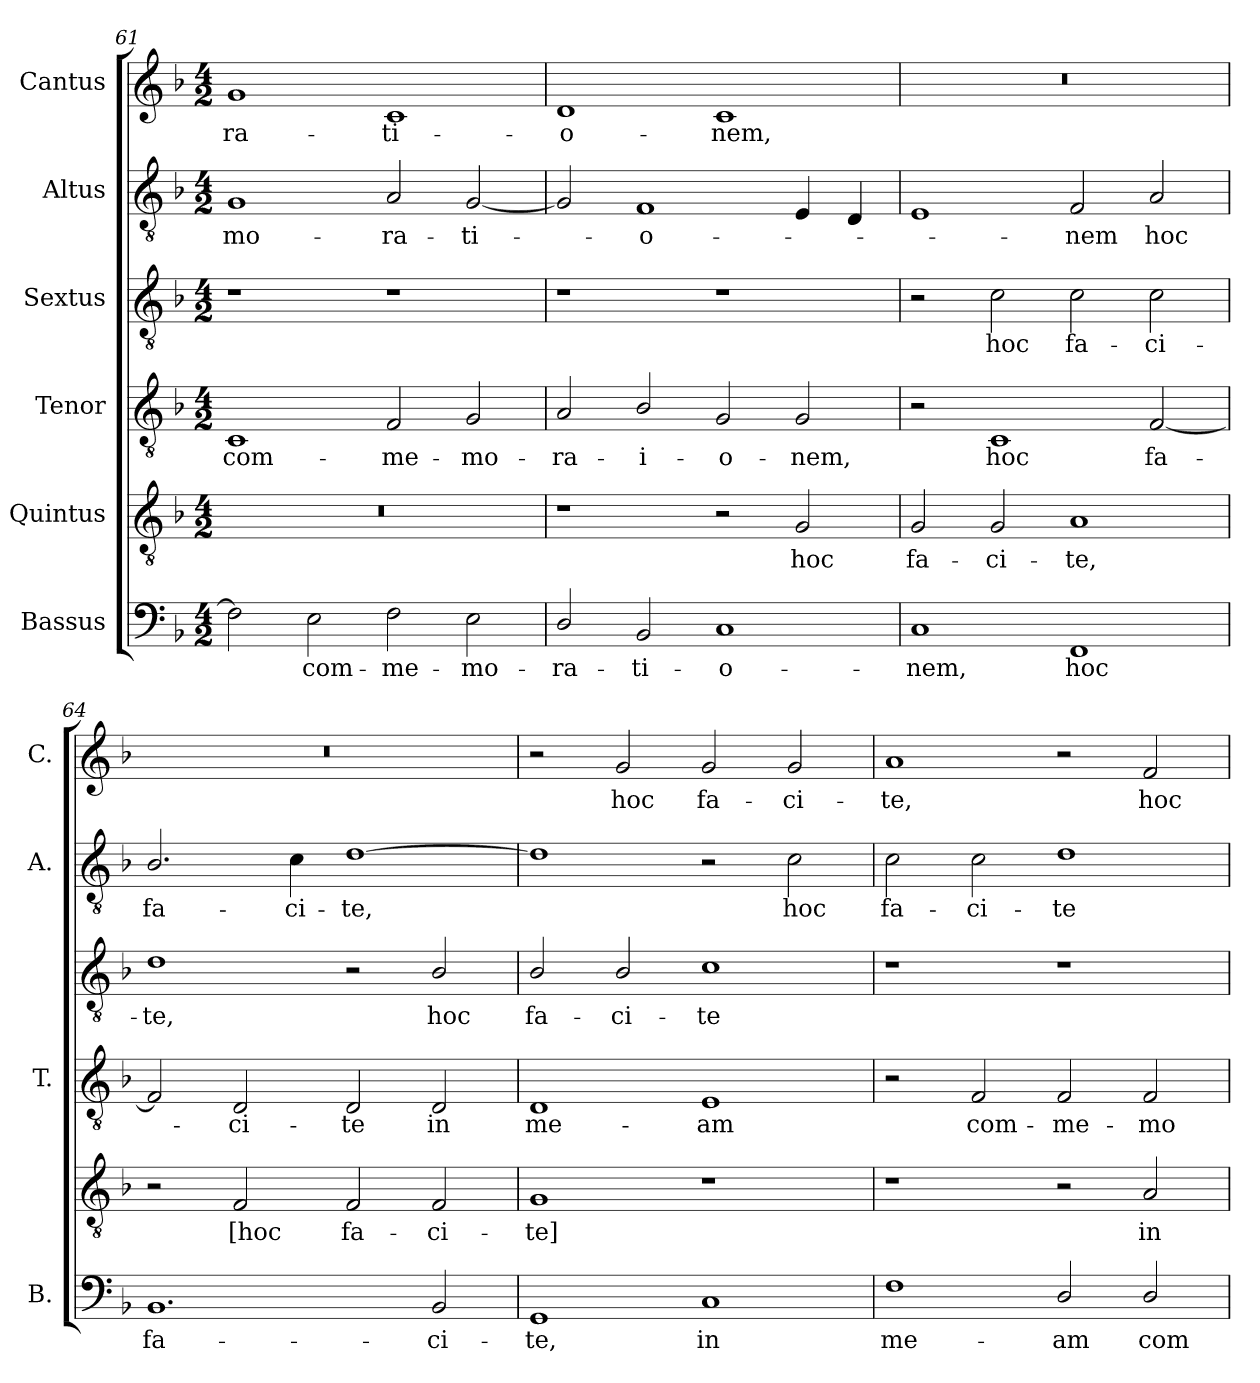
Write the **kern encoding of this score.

**kern	**text	**kern	**text	**kern	**text	**kern	**text	**kern	**text	**kern	**text
*part6	*part6	*part5	*part5	*part4	*part4	*part3	*part3	*part2	*part2	*part1	*part1
*staff6	*staff6	*staff5	*staff5	*staff4	*staff4	*staff3	*staff3	*staff2	*staff2	*staff1	*staff1
*I"Bassus	*	*I"Quintus	*	*I"Tenor	*	*I"Sextus	*	*I"Altus	*	*I"Cantus	*
*I'B.	*	*	*	*I'T.	*	*	*	*I'A.	*	*I'C.	*
*clefF4	*	*clefGv2	*	*clefGv2	*	*clefGv2	*	*clefGv2	*	*clefG2	*
*	*	*ITrd7c12	*	*ITrd7c12	*	*ITrd7c12	*	*ITrd7c12	*	*	*
*k[b-]	*	*k[b-]	*	*k[b-]	*	*k[b-]	*	*k[b-]	*	*k[b-]	*
*F:	*	*F:	*	*F:	*	*F:	*	*F:	*	*F:	*
*M4/2	*	*M4/2	*	*M4/2	*	*M4/2	*	*M4/2	*	*M4/2	*
=61	=61	=61	=61	=61	=61	=61	=61	=61	=61	=61	=61
!	!	!LO:N:vis=1	!	!	!LO:LY:b	!	!	!	!LO:LY:b	!	!LO:LY:b
2F\]	.	0r	.	1CC	com-	1r	.	1GG	-mo-	1g	-ra-
!	!LO:LY:b	!	!	!	!	!	!	!	!	!	!
2E\	com-	.	.	.	.	.	.	.	.	.	.
!	!LO:LY:b	!	!	!	!LO:LY:b	!	!	!	!LO:LY:b	!	!LO:LY:b
2F\	-me-	.	.	2FF/	-me-	1r	.	2AA/	-ra-	1c	-ti-
!	!LO:LY:b	!	!	!	!LO:LY:b	!	!	!	!LO:LY:b	!	!
2E\	-mo-	.	.	2GG/	-mo-	.	.	[<2GG/	-ti-	.	.
!!LO:PB:g=z
=62	=62	=62	=62	=62	=62	=62	=62	=62	=62	=62	=62
!	!LO:LY:b	!	!	!	!LO:LY:b	!	!	!	!	!	!LO:LY:b
2D/	-ra-	1r	.	2AA/	-ra-	1r	.	2GG/]	.	1d	-o-
!	!LO:LY:b	!	!	!	!LO:LY:b	!	!	!	!LO:LY:b	!	!
2BB-/	-ti-	.	.	2BB-/	-i-	.	.	1FF	-o-	.	.
!	!LO:LY:b	!	!	!	!LO:LY:b	!	!	!	!	!	!LO:LY:b
1C	-o-	2r	.	2GG/	-o-	1r	.	.	.	1c	-nem,
!	!	!	!LO:LY:b	!	!LO:LY:b	!	!	!	!	!	!
.	.	2GG/	hoc	2GG/	-nem,	.	.	4EE/	.	.	.
.	.	.	.	.	.	.	.	4DD/	.	.	.
=63	=63	=63	=63	=63	=63	=63	=63	=63	=63	=63	=63
!	!LO:LY:b	!	!LO:LY:b	!	!	!	!	!	!	!LO:N:vis=1	!
1C	-nem,	2GG/	fa-	2r	.	2r	.	1EE	.	0r	.
!	!	!	!LO:LY:b	!	!LO:LY:b	!	!LO:LY:b	!	!	!	!
.	.	2GG/	-ci-	1CC	hoc	2C\	hoc	.	.	.	.
!	!LO:LY:b	!	!LO:LY:b	!	!	!	!LO:LY:b	!	!LO:LY:b	!	!
1FF	hoc	1AA	-te,	.	.	2C\	fa-	2FF/	-nem	.	.
!	!	!	!	!	!LO:LY:b	!	!LO:LY:b	!	!LO:LY:b	!	!
.	.	.	.	[<2FF/	fa-	2C\	-ci-	2AA/	hoc	.	.
=64	=64	=64	=64	=64	=64	=64	=64	=64	=64	=64	=64
!	!LO:LY:b	!	!	!	!	!	!LO:LY:b	!	!LO:LY:b	!LO:N:vis=1	!
1.BB-	fa-	2r	.	2FF/]	.	1D	-te,	2.BB-/	fa-	0r	.
!	!	!	!LO:LY:b	!	!LO:LY:b	!	!	!	!	!	!
.	.	2FF/	[hoc	2DD/	-ci-	.	.	.	.	.	.
!	!	!	!	!	!	!	!	!	!LO:LY:b	!	!
.	.	.	.	.	.	.	.	4C\	-ci-	.	.
!	!	!	!LO:LY:b	!	!LO:LY:b	!	!	!	!LO:LY:b	!	!
.	.	2FF/	fa-	2DD/	-te	2r	.	[>1D	-te,	.	.
!	!LO:LY:b	!	!LO:LY:b	!	!LO:LY:b	!	!LO:LY:b	!	!	!	!
2BB-/	-ci-	2FF/	-ci-	2DD/	in	2BB-/	hoc	.	.	.	.
=65	=65	=65	=65	=65	=65	=65	=65	=65	=65	=65	=65
!	!LO:LY:b	!	!LO:LY:b	!	!LO:LY:b	!	!LO:LY:b	!	!	!	!
1GG	-te,	1GG	-te]	1DD	me-	2BB-/	fa-	1D]	.	2r	.
!	!	!	!	!	!	!	!LO:LY:b	!	!	!	!LO:LY:b
.	.	.	.	.	.	2BB-/	-ci-	.	.	2g/	hoc
!	!LO:LY:b	!	!	!	!LO:LY:b	!	!LO:LY:b	!	!	!	!LO:LY:b
1C	in	1r	.	1EE	-am	1C	-te	2r	.	2g/	fa-
!	!	!	!	!	!	!	!	!	!LO:LY:b	!	!LO:LY:b
.	.	.	.	.	.	.	.	2C\	hoc	2g/	-ci-
=66	=66	=66	=66	=66	=66	=66	=66	=66	=66	=66	=66
!	!LO:LY:b	!	!	!	!	!	!	!	!LO:LY:b	!	!LO:LY:b
1F	me-	1r	.	2r	.	1r	.	2C\	fa-	1a	-te,
!	!	!	!	!	!LO:LY:b	!	!	!	!LO:LY:b	!	!
.	.	.	.	2FF/	com-	.	.	2C\	-ci-	.	.
!	!LO:LY:b	!	!	!	!LO:LY:b	!	!	!	!LO:LY:b	!	!
2D/	-am	2r	.	2FF/	-me-	1r	.	1D	-te	2r	.
!	!LO:LY:b	!	!LO:LY:b	!	!LO:LY:b	!	!	!	!	!	!LO:LY:b
2D/	com-	2AA/	in	2FF/	-mo-	.	.	.	.	2f/	hoc
=	=	=	=	=	=	=	=	=	=	=	=
*-	*-	*-	*-	*-	*-	*-	*-	*-	*-	*-	*-
